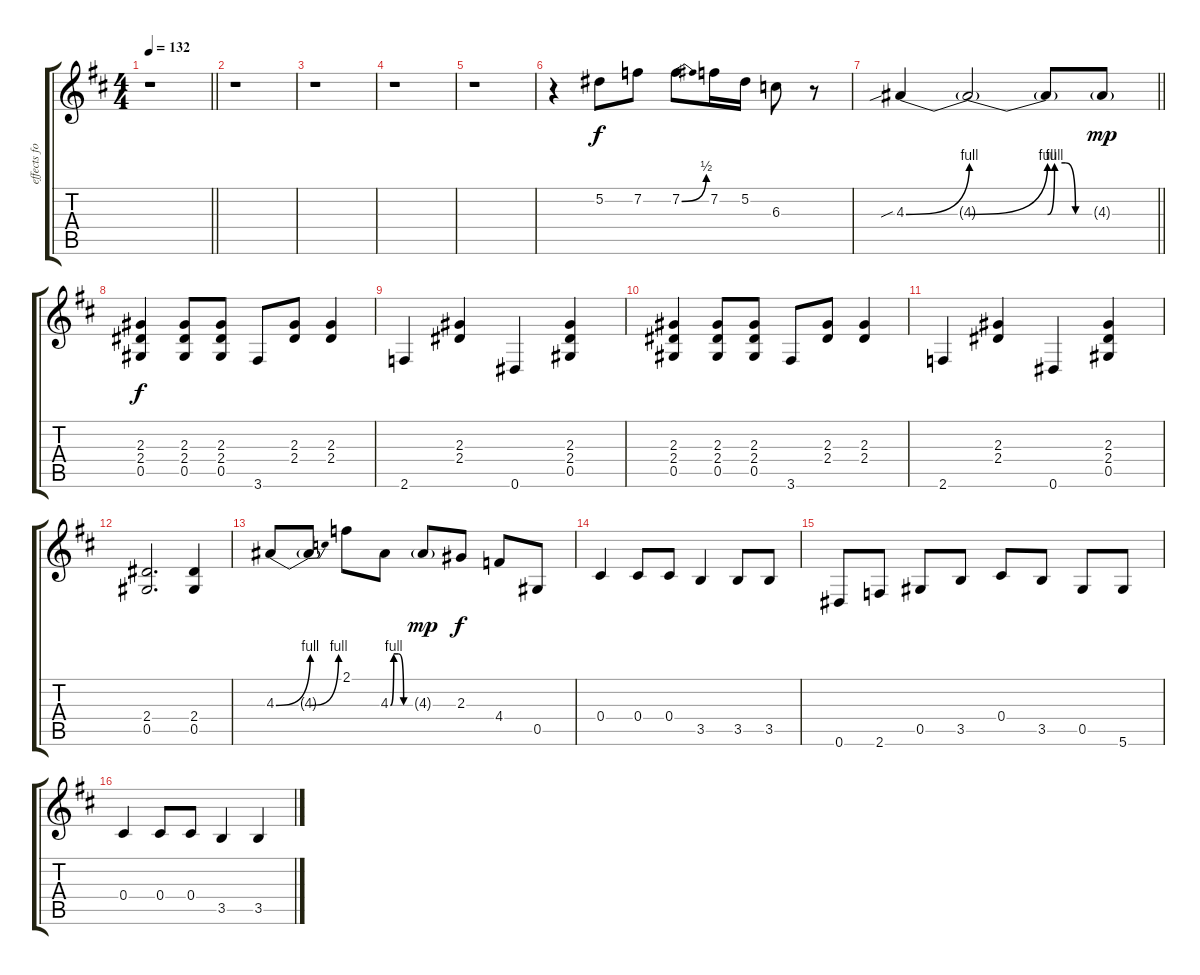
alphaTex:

\track ("effects for Guitar 2" "effects fo") {instrument distortionguitar}
\staff {score tabs}
\tuning (Eb4 Bb3 Gb3 Db3 Ab2 Eb2) {hide}
\ts (4 4)
\tempo 132
\clef g2
\barLineRight lightlight
\ks d
r.1{dy f instrument distortionguitar} |
r.1 |
r.1 |
r.1 |
r.1 |
r.4 5.2.8 7.2.8 7.2{be (bend 0 0 60 2)}.8 7.2.16 5.2.16 6.3.8 r.8 |
\barLineRight lightlight
4.3{be (bend 0 0 60 4) sib}.4 4.3{be (bend 0 0 60 4) t}.2 4.3{be (custom 0 0 10 4 25 4 40 0 60 0) t}.8 4.3{g}.8{dy mp} |
(2.3 2.4 0.5).4{dy f} (2.3 2.4 0.5).8 (2.3 2.4 0.5).8 3.6.8 (2.3 2.4).8 (2.3 2.4).4 |
2.6.4 (2.3 2.4).4 0.6.4 (2.3 2.4 0.5).4 |
(2.3 2.4 0.5).4 (2.3 2.4 0.5).8 (2.3 2.4 0.5).8 3.6.8 (2.3 2.4).8 (2.3 2.4).4 |
2.6.4 (2.3 2.4).4 0.6.4 (2.3 2.4 0.5).4 |
(2.4 0.5).2{d} (2.4 0.5).4 |
4.3{be (bend 0 0 60 4)}.8 4.3{be (bend 0 0 60 4) t}.8 2.1.8 4.3{be (custom 0 0 10 4 25 4 40 0 60 0)}.8 4.3{g}.8{dy mp} 2.3.8{dy f} 4.4.8 0.5.8 |
0.4.4 0.4.8 0.4.8 3.5.4 3.5.8 3.5.8 |
0.6.8 2.6.8 0.5.8 3.5.8 0.4.8 3.5.8 0.5.8 5.6.8 |
0.4.4 0.4.8 0.4.8 3.5.4 3.5.4
